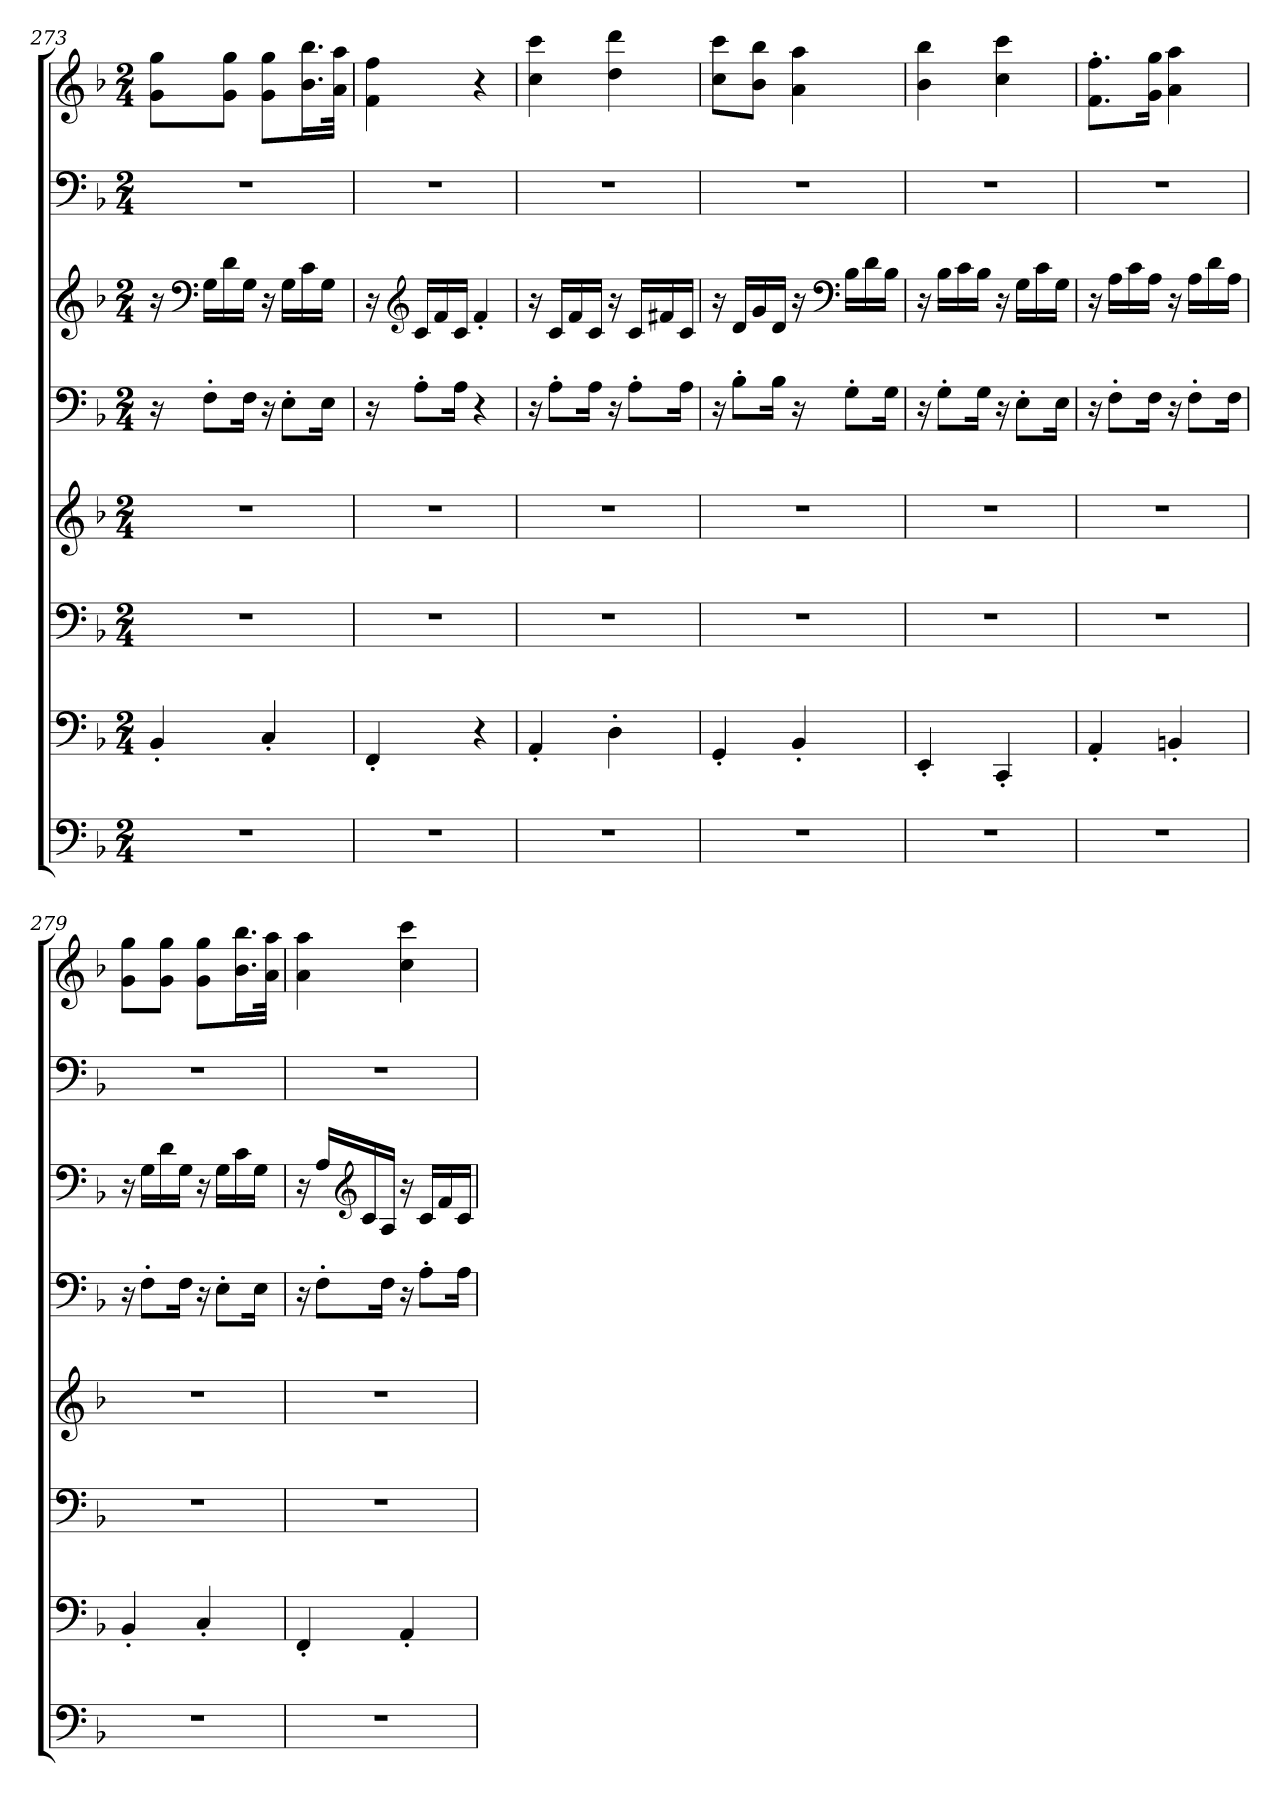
**kern	**kern	**kern	**kern	**kern	**kern	**kern	**kern
*part5	*part5	*part4	*part4	*part3	*part3	*part2	*part1
*staff8	*staff7	*staff6	*staff5	*staff4	*staff3	*staff2	*staff1
*clefF4	*clefF4	*clefF4	*clefG2	*clefF4	*clefG2	*clefF4	*clefG2
*k[b-]	*k[b-]	*k[b-]	*k[b-]	*k[b-]	*k[b-]	*k[b-]	*k[b-]
*M2/4	*M2/4	*M2/4	*M2/4	*M2/4	*M2/4	*M2/4	*M2/4
*MM96	*MM96	*MM96	*MM96	*MM96	*MM96	*MM96	*MM96
=273	=273	=273	=273	=273	=273	=273	=273
2r	4BB-'/	2r	2r	16r	16r	2r	8g\ 8gg\L
*	*	*	*	*	*clefF4	*	*
.	.	.	.	8F'\L	16G\LL	.	.
.	.	.	.	.	16d\	.	8g\ 8gg\J
.	.	.	.	16F\Jk	16G\JJ	.	.
.	4C'/	.	.	16r	16r	.	8g\ 8gg\L
.	.	.	.	8E'\L	16G\LL	.	.
.	.	.	.	.	16c\	.	16.b-\ 16.bb-\L
.	.	.	.	16E\Jk	16G\JJ	.	.
.	.	.	.	.	.	.	32a\ 32aa\JJk
!!LO:PB:g=z
=274	=274	=274	=274	=274	=274	=274	=274
2r	4FF'/	2r	2r	16r	16r	2r	4f\ 4ff\
*	*	*	*	*	*clefG2	*	*
.	.	.	.	8A'\L	16c/LL	.	.
.	.	.	.	.	16f/	.	.
.	.	.	.	16A\Jk	16c/JJ	.	.
.	4r	.	.	4r	4f'/	.	4r
=275	=275	=275	=275	=275	=275	=275	=275
*	*	*	*	*	*	*	*MM96
2r	4AA'/	2r	2r	16r	16r	2r	4cc\ 4ccc\
.	.	.	.	8A'\L	16c/LL	.	.
.	.	.	.	.	16f/	.	.
.	.	.	.	16A\Jk	16c/JJ	.	.
.	4D'\	.	.	16r	16r	.	4dd\ 4ddd\
.	.	.	.	8A'\L	16c/LL	.	.
.	.	.	.	.	16f#X/	.	.
.	.	.	.	16A\Jk	16c/JJ	.	.
=276	=276	=276	=276	=276	=276	=276	=276
2r	4GG'/	2r	2r	16r	16r	2r	8cc\ 8ccc\L
.	.	.	.	8B-'\L	16d/LL	.	.
.	.	.	.	.	16g/	.	8b-\ 8bb-\J
.	.	.	.	16B-\Jk	16d/JJ	.	.
.	4BB-'/	.	.	16r	16r	.	4a\ 4aa\
*	*	*	*	*	*clefF4	*	*
.	.	.	.	8G'\L	16B-\LL	.	.
.	.	.	.	.	16d\	.	.
.	.	.	.	16G\Jk	16B-\JJ	.	.
=277	=277	=277	=277	=277	=277	=277	=277
*	*	*	*	*	*	*	*MM96
2r	4EE'/	2r	2r	16r	16r	2r	4b-\ 4bb-\
.	.	.	.	8G'\L	16B-\LL	.	.
.	.	.	.	.	16c\	.	.
.	.	.	.	16G\Jk	16B-\JJ	.	.
.	4CC'/	.	.	16r	16r	.	4cc\ 4ccc\
.	.	.	.	8E'\L	16G\LL	.	.
.	.	.	.	.	16c\	.	.
.	.	.	.	16E\Jk	16G\JJ	.	.
!!LO:PB:g=z
=278	=278	=278	=278	=278	=278	=278	=278
2r	4AA'/	2r	2r	16r	16r	2r	8.f\' 8.ff\'L
.	.	.	.	8F'\L	16A\LL	.	.
.	.	.	.	.	16c\	.	.
.	.	.	.	16F\Jk	16A\JJ	.	16g\ 16gg\Jk
.	4BBn'/	.	.	16r	16r	.	4a\ 4aa\
.	.	.	.	8F'\L	16A\LL	.	.
.	.	.	.	.	16d\	.	.
.	.	.	.	16F\Jk	16A\JJ	.	.
=279	=279	=279	=279	=279	=279	=279	=279
*	*	*	*	*	*	*	*MM96
2r	4BB-'/	2r	2r	16r	16r	2r	8g\ 8gg\L
.	.	.	.	8F'\L	16G\LL	.	.
.	.	.	.	.	16d\	.	8g\ 8gg\J
.	.	.	.	16F\Jk	16G\JJ	.	.
.	4C'/	.	.	16r	16r	.	8g\ 8gg\L
.	.	.	.	8E'\L	16G\LL	.	.
.	.	.	.	.	16c\	.	16.b-\ 16.bb-\L
.	.	.	.	16E\Jk	16G\JJ	.	.
.	.	.	.	.	.	.	32a\ 32aa\JJk
=280	=280	=280	=280	=280	=280	=280	=280
2r	4FF'/	2r	2r	16r	16r	2r	4a\ 4aa\
.	.	.	.	8F'\L	16A/LL	.	.
*	*	*	*	*	*clefG2	*	*
.	.	.	.	.	16c/	.	.
.	.	.	.	16F\Jk	16A/JJ	.	.
.	4AA'/	.	.	16r	16r	.	4cc\ 4ccc\
.	.	.	.	8A'\L	16c/LL	.	.
.	.	.	.	.	16f/	.	.
.	.	.	.	16A\Jk	16c/JJ	.	.
=	=	=	=	=	=	=	=
*-	*-	*-	*-	*-	*-	*-	*-
